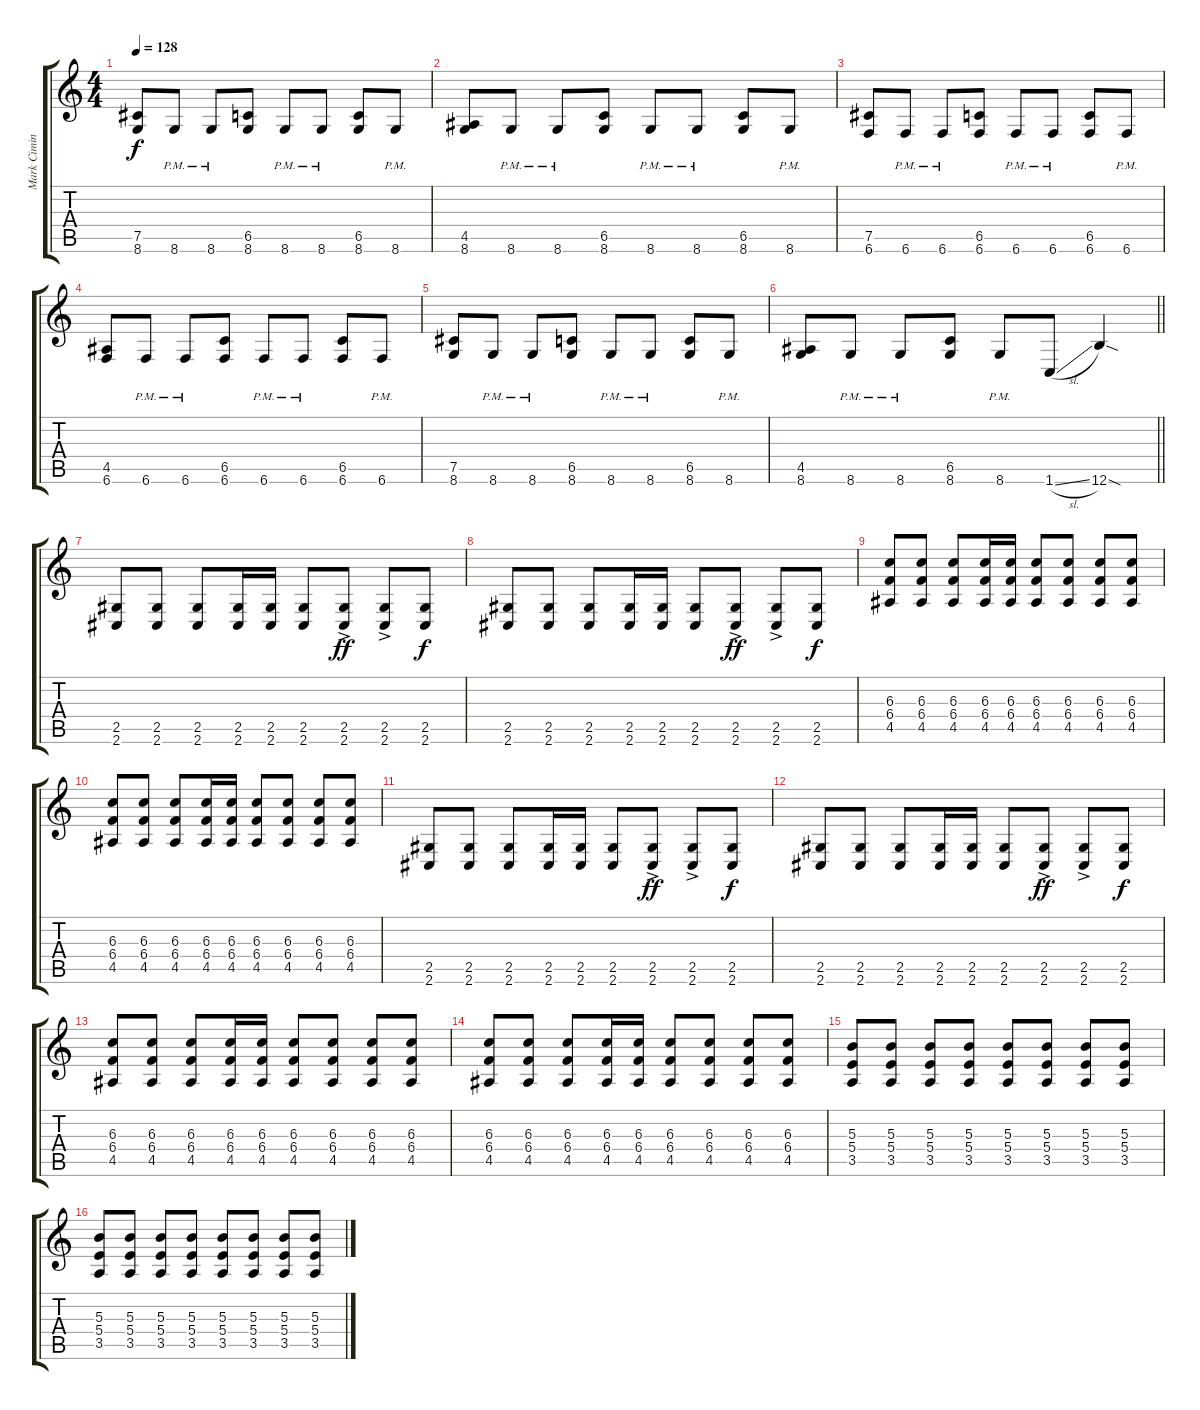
\track ("Mark Cimino" "Mark Cimin") {instrument distortionguitar}
\staff {score tabs}
\tuning (Eb4 B3 Gb3 B2 Gb2 B1) {hide}
\ts (4 4)
\tempo 128
\clef g2
\ks c
(7.5 8.6).8{dy f} 8.6{pm}.8 8.6{pm}.8 (6.5 8.6).8 8.6{pm}.8 8.6{pm}.8 (6.5 8.6).8 8.6{pm}.8 |
(4.5 8.6).8 8.6{pm}.8 8.6{pm}.8 (6.5 8.6).8 8.6{pm}.8 8.6{pm}.8 (6.5 8.6).8 8.6{pm}.8 |
(7.5 6.6).8 6.6{pm}.8 6.6{pm}.8 (6.5 6.6).8 6.6{pm}.8 6.6{pm}.8 (6.5 6.6).8 6.6{pm}.8 |
(4.5 6.6).8 6.6{pm}.8 6.6{pm}.8 (6.5 6.6).8 6.6{pm}.8 6.6{pm}.8 (6.5 6.6).8 6.6{pm}.8 |
(7.5 8.6).8 8.6{pm}.8 8.6{pm}.8 (6.5 8.6).8 8.6{pm}.8 8.6{pm}.8 (6.5 8.6).8 8.6{pm}.8 |
\barLineRight lightlight
(4.5 8.6).8 8.6{pm}.8 8.6{pm}.8 (6.5 8.6).8 8.6{pm}.8 1.6{sl}.8 12.6{sod}.4 |
(2.5 2.6).8 (2.5 2.6).8 (2.5 2.6).8 (2.5 2.6).16 (2.5 2.6).16 (2.5 2.6).8 (2.5{ac} 2.6{ac}).8{dy ff} (2.5{ac} 2.6{ac}).8 (2.5 2.6).8{dy f} |
(2.5 2.6).8 (2.5 2.6).8 (2.5 2.6).8 (2.5 2.6).16 (2.5 2.6).16 (2.5 2.6).8 (2.5{ac} 2.6{ac}).8{dy ff} (2.5{ac} 2.6{ac}).8 (2.5 2.6).8{dy f} |
(6.3 6.4 4.5).8 (6.3 6.4 4.5).8 (6.3 6.4 4.5).8 (6.3 6.4 4.5).16 (6.3 6.4 4.5).16 (6.3 6.4 4.5).8 (6.3 6.4 4.5).8 (6.3 6.4 4.5).8 (6.3 6.4 4.5).8 |
(6.3 6.4 4.5).8 (6.3 6.4 4.5).8 (6.3 6.4 4.5).8 (6.3 6.4 4.5).16 (6.3 6.4 4.5).16 (6.3 6.4 4.5).8 (6.3 6.4 4.5).8 (6.3 6.4 4.5).8 (6.3 6.4 4.5).8 |
(2.5 2.6).8 (2.5 2.6).8 (2.5 2.6).8 (2.5 2.6).16 (2.5 2.6).16 (2.5 2.6).8 (2.5{ac} 2.6{ac}).8{dy ff} (2.5{ac} 2.6{ac}).8 (2.5 2.6).8{dy f} |
(2.5 2.6).8 (2.5 2.6).8 (2.5 2.6).8 (2.5 2.6).16 (2.5 2.6).16 (2.5 2.6).8 (2.5{ac} 2.6{ac}).8{dy ff} (2.5{ac} 2.6{ac}).8 (2.5 2.6).8{dy f} |
(6.3 6.4 4.5).8 (6.3 6.4 4.5).8 (6.3 6.4 4.5).8 (6.3 6.4 4.5).16 (6.3 6.4 4.5).16 (6.3 6.4 4.5).8 (6.3 6.4 4.5).8 (6.3 6.4 4.5).8 (6.3 6.4 4.5).8 |
(6.3 6.4 4.5).8 (6.3 6.4 4.5).8 (6.3 6.4 4.5).8 (6.3 6.4 4.5).16 (6.3 6.4 4.5).16 (6.3 6.4 4.5).8 (6.3 6.4 4.5).8 (6.3 6.4 4.5).8 (6.3 6.4 4.5).8 |
(5.3 5.4 3.5).8 (5.3 5.4 3.5).8 (5.3 5.4 3.5).8 (5.3 5.4 3.5).8 (5.3 5.4 3.5).8 (5.3 5.4 3.5).8 (5.3 5.4 3.5).8 (5.3 5.4 3.5).8 |
(5.3 5.4 3.5).8 (5.3 5.4 3.5).8 (5.3 5.4 3.5).8 (5.3 5.4 3.5).8 (5.3 5.4 3.5).8 (5.3 5.4 3.5).8 (5.3 5.4 3.5).8 (5.3 5.4 3.5).8
